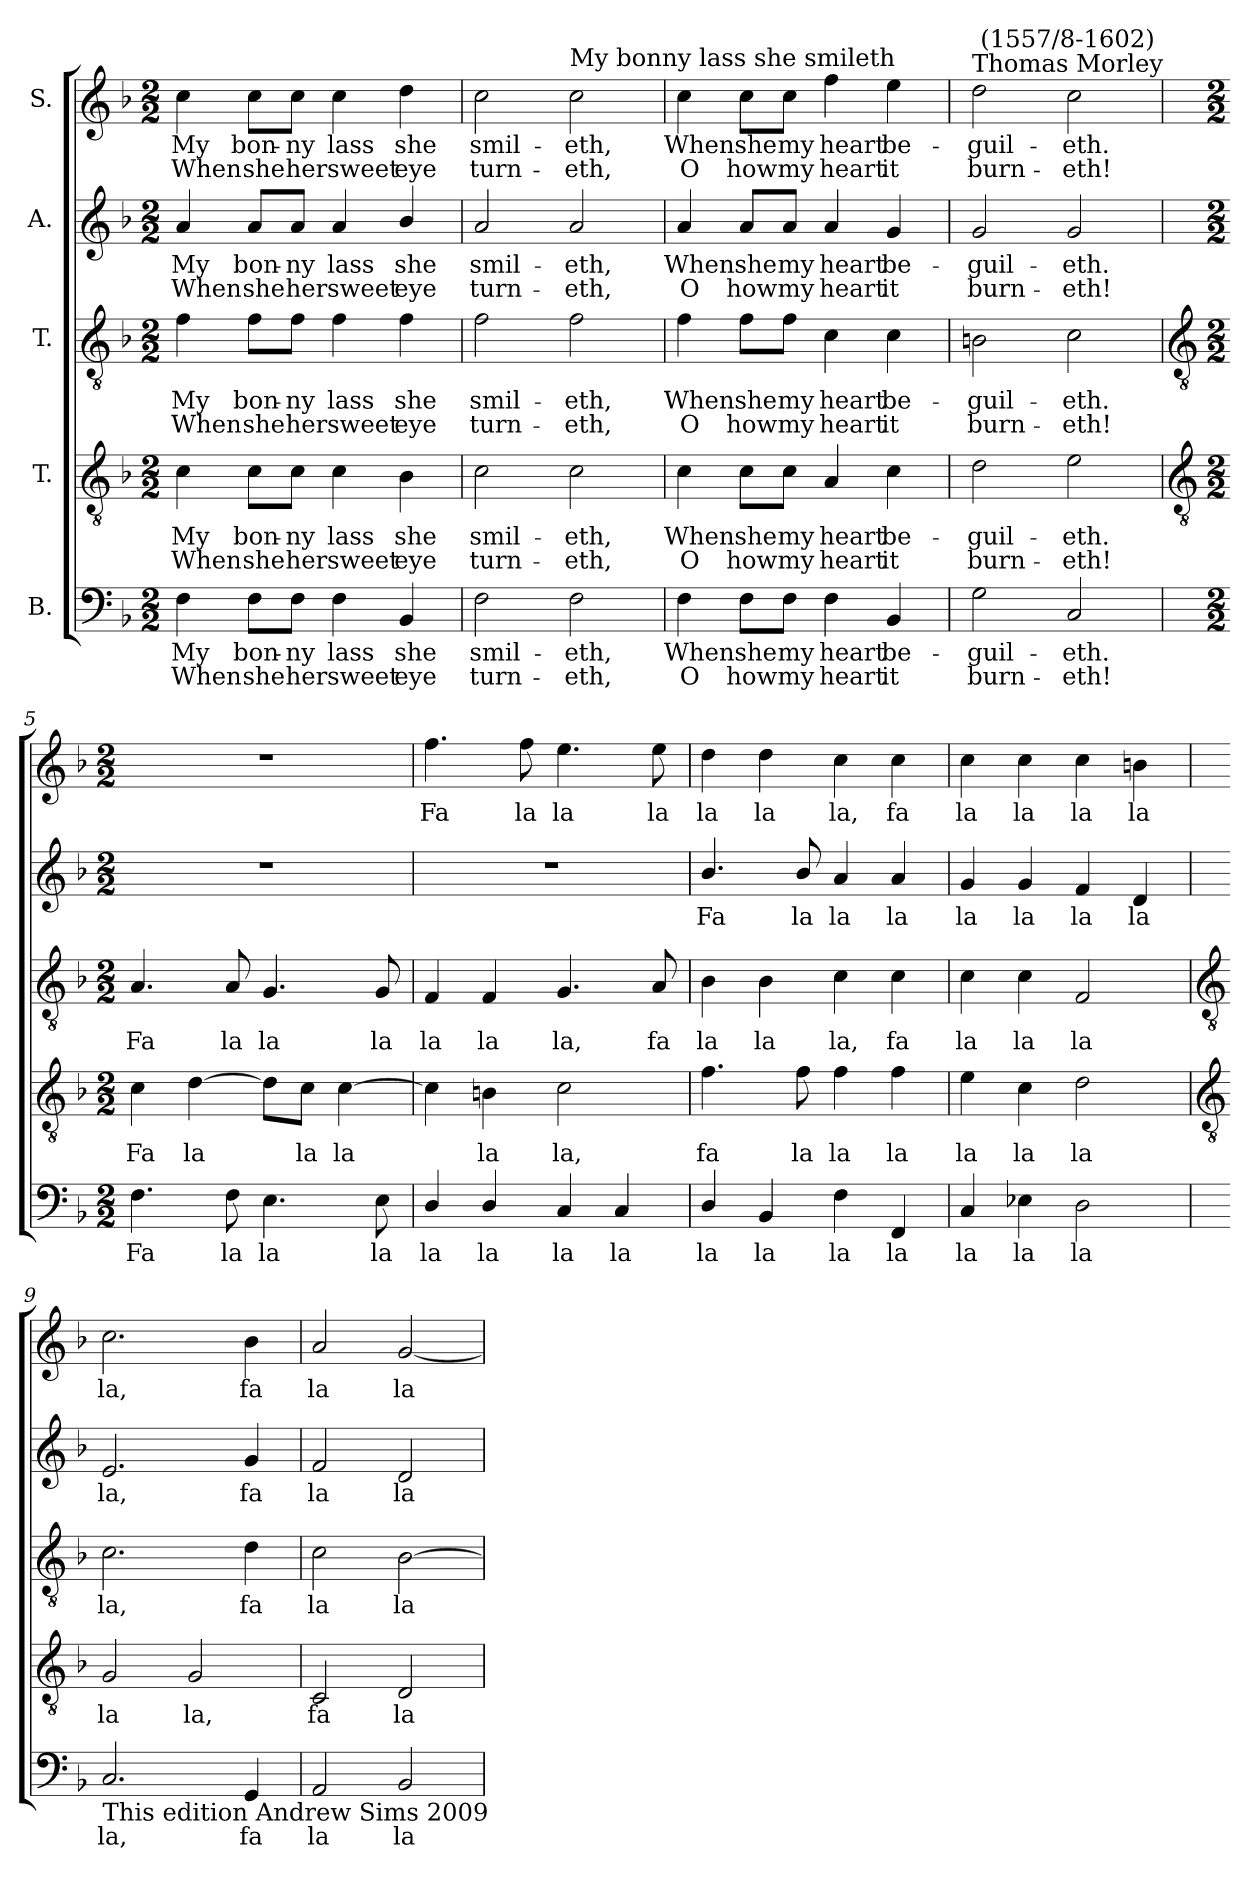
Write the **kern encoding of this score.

**kern	**text	**text	**kern	**text	**text	**kern	**text	**text	**kern	**text	**text	**kern	**text	**text
*part5	*part5	*part5	*part4	*part4	*part4	*part3	*part3	*part3	*part2	*part2	*part2	*part1	*part1	*part1
*staff5	*staff5	*staff5	*staff4	*staff4	*staff4	*staff3	*staff3	*staff3	*staff2	*staff2	*staff2	*staff1	*staff1	*staff1
*I"B.	*	*	*I"T.	*	*	*I"T.	*	*	*I"A.	*	*	*I"S.	*	*
*clefF4	*	*	*clefGv2	*	*	*clefGv2	*	*	*clefG2	*	*	*clefG2	*	*
*k[b-]	*	*	*k[b-]	*	*	*k[b-]	*	*	*k[b-]	*	*	*k[b-]	*	*
*F:	*	*	*F:	*	*	*F:	*	*	*F:	*	*	*F:	*	*
*M2/2	*	*	*M2/2	*	*	*M2/2	*	*	*M2/2	*	*	*M2/2	*	*
=1	=1	=1	=1	=1	=1	=1	=1	=1	=1	=1	=1	=1	=1	=1
!	!LO:LY:b	!LO:LY:b	!	!LO:LY:b	!LO:LY:b	!	!LO:LY:b	!LO:LY:b	!	!LO:LY:b	!LO:LY:b	!	!LO:LY:b	!LO:LY:b
4F	My	When	4c	My	When	4f	My	When	4a	My	When	4cc	My	When
!	!LO:LY:b	!LO:LY:b	!	!LO:LY:b	!LO:LY:b	!	!LO:LY:b	!LO:LY:b	!	!LO:LY:b	!LO:LY:b	!	!LO:LY:b	!LO:LY:b
8FL	bon-	-she	8cL	bon-	-she	8fL	bon-	-she	8aL	bon-	-she	8ccL	bon-	-she
!	!LO:LY:b	!LO:LY:b	!	!LO:LY:b	!LO:LY:b	!	!LO:LY:b	!LO:LY:b	!	!LO:LY:b	!LO:LY:b	!	!LO:LY:b	!LO:LY:b
8FJ	ny	her	8cJ	ny	her	8fJ	ny	her	8aJ	ny	her	8ccJ	ny	her
!	!LO:LY:b	!LO:LY:b	!	!LO:LY:b	!LO:LY:b	!	!LO:LY:b	!LO:LY:b	!	!LO:LY:b	!LO:LY:b	!	!LO:LY:b	!LO:LY:b
4F	lass	sweet	4c	lass	sweet	4f	lass	sweet	4a	lass	sweet	4cc	lass	sweet
!	!LO:LY:b	!LO:LY:b	!	!LO:LY:b	!LO:LY:b	!	!LO:LY:b	!LO:LY:b	!	!LO:LY:b	!LO:LY:b	!	!LO:LY:b	!LO:LY:b
4BB-	she	eye	4B-	she	eye	4f	she	eye	4b-/	she	eye	4dd	she	eye
=2	=2	=2	=2	=2	=2	=2	=2	=2	=2	=2	=2	=2	=2	=2
!	!LO:LY:b	!LO:LY:b	!	!LO:LY:b	!LO:LY:b	!	!LO:LY:b	!LO:LY:b	!	!LO:LY:b	!LO:LY:b	!	!LO:LY:b	!LO:LY:b
2F	smil-	-turn-	2c	smil-	-turn-	2f	smil-	-turn-	2a	smil-	-turn-	2cc	smil-	-turn-
!	!	!	!	!	!	!	!	!	!	!	!	!LO:TX:a:t=My bonny lass she smileth	!	!
!	!LO:LY:b	!LO:LY:b	!	!LO:LY:b	!LO:LY:b	!	!LO:LY:b	!LO:LY:b	!	!LO:LY:b	!LO:LY:b	!	!LO:LY:b	!LO:LY:b
2F	-eth,	eth,	2c	-eth,	eth,	2f	-eth,	eth,	2a	-eth,	eth,	2cc	-eth,	eth,
=3	=3	=3	=3	=3	=3	=3	=3	=3	=3	=3	=3	=3	=3	=3
!	!LO:LY:b	!LO:LY:b	!	!LO:LY:b	!LO:LY:b	!	!LO:LY:b	!LO:LY:b	!	!LO:LY:b	!LO:LY:b	!	!LO:LY:b	!LO:LY:b
4F	When	O	4c	When	O	4f	When	O	4a	When	O	4cc	When	O
!	!LO:LY:b	!LO:LY:b	!	!LO:LY:b	!LO:LY:b	!	!LO:LY:b	!LO:LY:b	!	!LO:LY:b	!LO:LY:b	!	!LO:LY:b	!LO:LY:b
8FL	she	how	8cL	she	how	8fL	she	how	8aL	she	how	8ccL	she	how
!	!LO:LY:b	!LO:LY:b	!	!LO:LY:b	!LO:LY:b	!	!LO:LY:b	!LO:LY:b	!	!LO:LY:b	!LO:LY:b	!	!LO:LY:b	!LO:LY:b
8FJ	my	my	8cJ	my	my	8fJ	my	my	8aJ	my	my	8ccJ	my	my
!	!LO:LY:b	!LO:LY:b	!	!LO:LY:b	!LO:LY:b	!	!LO:LY:b	!LO:LY:b	!	!LO:LY:b	!LO:LY:b	!	!LO:LY:b	!LO:LY:b
4F	heart	heart	4A	heart	heart	4c	heart	heart	4a	heart	heart	4ff	heart	heart
!	!LO:LY:b	!LO:LY:b	!	!LO:LY:b	!LO:LY:b	!	!LO:LY:b	!LO:LY:b	!	!LO:LY:b	!LO:LY:b	!	!LO:LY:b	!LO:LY:b
4BB-	be-	-it	4c	be-	-it	4c	be-	-it	4g	be-	-it	4ee	be-	-it
=4	=4	=4	=4	=4	=4	=4	=4	=4	=4	=4	=4	=4	=4	=4
!	!LO:LY:b	!LO:LY:b	!	!LO:LY:b	!LO:LY:b	!	!LO:LY:b	!LO:LY:b	!	!LO:LY:b	!LO:LY:b	!	!LO:LY:b	!LO:LY:b
2G	guil-	-burn-	2d	guil-	-burn-	2Bn	guil-	-burn-	2g	guil-	-burn-	2dd	guil-	-burn-
!	!	!	!	!	!	!	!	!	!	!	!	!LO:TX:a:cj:t=Thomas Morley	!	!
!	!	!	!	!	!	!	!	!	!	!	!	!LO:TX:a:cj:t=(1557/8-1602)	!	!
!	!LO:LY:b	!LO:LY:b	!	!LO:LY:b	!LO:LY:b	!	!LO:LY:b	!LO:LY:b	!	!LO:LY:b	!LO:LY:b	!	!LO:LY:b	!LO:LY:b
2C	-eth.	eth!	2e	-eth.	eth!	2c	-eth.	eth!	2g	-eth.	eth!	2cc	-eth.	eth!
!!LO:LB:g=z
=5	=5	=5	=5	=5	=5	=5	=5	=5	=5	=5	=5	=5	=5	=5
*	*	*	*clefGv2	*	*	*clefGv2	*	*	*	*	*	*	*	*
*M2/2	*	*	*M2/2	*	*	*M2/2	*	*	*M2/2	*	*	*M2/2	*	*
!	!LO:LY:b	!	!	!LO:LY:b	!	!	!LO:LY:b	!	!	!	!	!	!	!
4.F	Fa	.	4c	Fa	.	4.A	Fa	.	1r	.	.	1r	.	.
!	!	!	!	!LO:LY:b	!	!	!	!	!	!	!	!	!	!
.	.	.	[4d	la	.	.	.	.	.	.	.	.	.	.
!	!LO:LY:b	!	!	!	!	!	!LO:LY:b	!	!	!	!	!	!	!
8F	la	.	.	.	.	8A	la	.	.	.	.	.	.	.
!	!LO:LY:b	!	!	!	!	!	!LO:LY:b	!	!	!	!	!	!	!
4.E	la	.	8dL]	.	.	4.G	la	.	.	.	.	.	.	.
!	!	!	!	!LO:LY:b	!	!	!	!	!	!	!	!	!	!
.	.	.	8cJ	la	.	.	.	.	.	.	.	.	.	.
!	!	!	!	!LO:LY:b	!	!	!	!	!	!	!	!	!	!
.	.	.	[4c	la	.	.	.	.	.	.	.	.	.	.
!	!LO:LY:b	!	!	!	!	!	!LO:LY:b	!	!	!	!	!	!	!
8E	la	.	.	.	.	8G	la	.	.	.	.	.	.	.
=6	=6	=6	=6	=6	=6	=6	=6	=6	=6	=6	=6	=6	=6	=6
!	!LO:LY:b	!	!	!	!	!	!LO:LY:b	!	!	!	!	!	!LO:LY:b	!
4D/	la	.	4c]	.	.	4F	la	.	1r	.	.	4.ff	Fa	.
!	!LO:LY:b	!	!	!LO:LY:b	!	!	!LO:LY:b	!	!	!	!	!	!	!
4D/	la	.	4Bn	la	.	4F	la	.	.	.	.	.	.	.
!	!	!	!	!	!	!	!	!	!	!	!	!	!LO:LY:b	!
.	.	.	.	.	.	.	.	.	.	.	.	8ff	la	.
!	!LO:LY:b	!	!	!LO:LY:b	!	!	!LO:LY:b	!	!	!	!	!	!LO:LY:b	!
4C/	la	.	2c	la,	.	4.G	la,	.	.	.	.	4.ee	la	.
!	!LO:LY:b	!	!	!	!	!	!	!	!	!	!	!	!	!
4C/	la	.	.	.	.	.	.	.	.	.	.	.	.	.
!	!	!	!	!	!	!	!LO:LY:b	!	!	!	!	!	!LO:LY:b	!
.	.	.	.	.	.	8A	fa	.	.	.	.	8ee	la	.
=7	=7	=7	=7	=7	=7	=7	=7	=7	=7	=7	=7	=7	=7	=7
!	!LO:LY:b	!	!	!LO:LY:b	!	!	!LO:LY:b	!	!	!LO:LY:b	!	!	!LO:LY:b	!
4D/	la	.	4.f	fa	.	4B-	la	.	4.b-/	Fa	.	4dd	la	.
!	!LO:LY:b	!	!	!	!	!	!LO:LY:b	!	!	!	!	!	!LO:LY:b	!
4BB-	la	.	.	.	.	4B-	la	.	.	.	.	4dd	la	.
!	!	!	!	!LO:LY:b	!	!	!	!	!	!LO:LY:b	!	!	!	!
.	.	.	8f	la	.	.	.	.	8b-/	la	.	.	.	.
!	!LO:LY:b	!	!	!LO:LY:b	!	!	!LO:LY:b	!	!	!LO:LY:b	!	!	!LO:LY:b	!
4F	la	.	4f	la	.	4c	la,	.	4a	la	.	4cc	la,	.
!	!LO:LY:b	!	!	!LO:LY:b	!	!	!LO:LY:b	!	!	!LO:LY:b	!	!	!LO:LY:b	!
4FF	la	.	4f	la	.	4c	fa	.	4a	la	.	4cc	fa	.
=8	=8	=8	=8	=8	=8	=8	=8	=8	=8	=8	=8	=8	=8	=8
!	!LO:LY:b	!	!	!LO:LY:b	!	!	!LO:LY:b	!	!	!LO:LY:b	!	!	!LO:LY:b	!
4C	la	.	4e	la	.	4c	la	.	4g	la	.	4cc	la	.
!	!LO:LY:b	!	!	!LO:LY:b	!	!	!LO:LY:b	!	!	!LO:LY:b	!	!	!LO:LY:b	!
4E-X	la	.	4c	la	.	4c	la	.	4g	la	.	4cc	la	.
!	!LO:LY:b	!	!	!LO:LY:b	!	!	!LO:LY:b	!	!	!LO:LY:b	!	!	!LO:LY:b	!
2D	la	.	2d	la	.	2F	la	.	4f	la	.	4cc	la	.
!	!	!	!	!	!	!	!	!	!	!LO:LY:b	!	!	!LO:LY:b	!
.	.	.	.	.	.	.	.	.	4d	la	.	4bn	la	.
!!LO:LB:g=z
=9	=9	=9	=9	=9	=9	=9	=9	=9	=9	=9	=9	=9	=9	=9
*	*	*	*clefGv2	*	*	*clefGv2	*	*	*	*	*	*	*	*
!LO:TX:b:t=This edition  Andrew Sims 2009	!	!	!	!	!	!	!	!	!	!	!	!	!	!
!	!LO:LY:b	!	!	!LO:LY:b	!	!	!LO:LY:b	!	!	!LO:LY:b	!	!	!LO:LY:b	!
2.C	la,	.	2G	la	.	2.c	la,	.	2.e	la,	.	2.cc	la,	.
!	!	!	!	!LO:LY:b	!	!	!	!	!	!	!	!	!	!
.	.	.	2G	la,	.	.	.	.	.	.	.	.	.	.
!	!LO:LY:b	!	!	!	!	!	!LO:LY:b	!	!	!LO:LY:b	!	!	!LO:LY:b	!
4GG	fa	.	.	.	.	4d	fa	.	4g	fa	.	4b-	fa	.
=10	=10	=10	=10	=10	=10	=10	=10	=10	=10	=10	=10	=10	=10	=10
!	!LO:LY:b	!	!	!LO:LY:b	!	!	!LO:LY:b	!	!	!LO:LY:b	!	!	!LO:LY:b	!
2AA	la	.	2C	fa	.	2c	la	.	2f	la	.	2a	la	.
!	!LO:LY:b	!	!	!LO:LY:b	!	!	!LO:LY:b	!	!	!LO:LY:b	!	!	!LO:LY:b	!
2BB-	la	.	2D	la	.	[2B-	la	.	2d	la	.	[2g	la	.
=	=	=	=	=	=	=	=	=	=	=	=	=	=	=
*-	*-	*-	*-	*-	*-	*-	*-	*-	*-	*-	*-	*-	*-	*-
